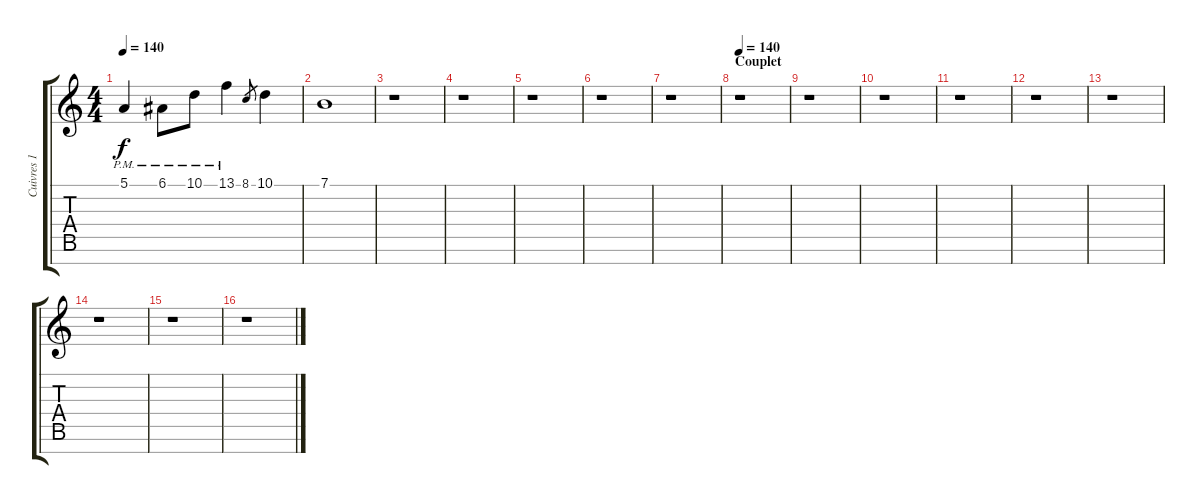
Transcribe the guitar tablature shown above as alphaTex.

\track ("Cuivres 1" "Cuivres 1") {instrument trumpet}
\staff {score tabs}
\tuning (E4 B3 G3 D3 A2 E2 B1) {hide}
\ts (4 4)
\tempo 140
\clef g2
\ks c
5.1{pm}.4{dy f} 6.1{pm}.8 10.1{pm}.8 13.1{pm}.4 8.1.8{gr} 10.1.4 |
7.1.1 |
r.1 |
r.1 |
r.1 |
r.1 |
r.1 |
\section ("" "Couplet")
\tempo 140
r.1 |
r.1 |
r.1 |
r.1 |
r.1 |
r.1 |
r.1 |
r.1 |
r.1
